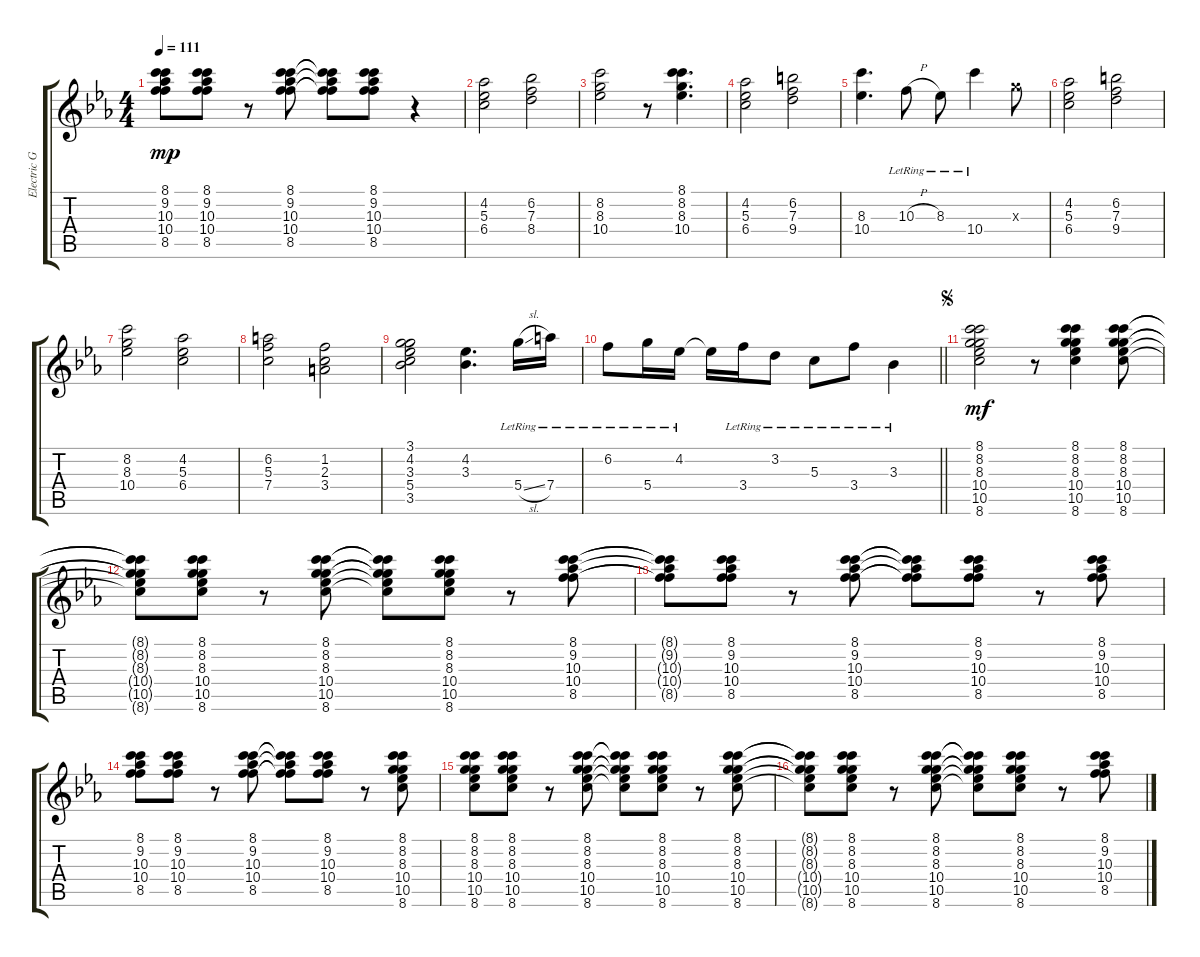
\track ("Electric Gtr (Clean)" "Electric G") {instrument electricguitarclean}
\staff {score tabs}
\tuning (E4 B3 G3 D4 A3 E3) {hide}
\ts (4 4)
\tempo 111
\clef g2
\ks eb
(8.1{t} 9.2{t} 10.3{t} 10.4{t} 8.5{t}).8{dy mp} (8.1 9.2 10.3 10.4 8.5).8 r.8 (8.1 9.2 10.3 10.4 8.5).8 (8.1{t} 9.2{t} 10.3{t} 10.4{t} 8.5{t}).8 (8.1 9.2 10.3 10.4 8.5).8 r.4 |
(4.2 5.3 6.4).2 (6.2 7.3 8.4).2 |
(8.2 8.3 10.4).2 r.8 (8.1 8.2 8.3 10.4).4{d} |
(4.2 5.3 6.4).2 (6.2 7.3 9.4).2 |
(8.3 10.4).4{d} 10.3{h lr}.8 8.3{lr}.8 10.4{lr}.4 12.3{x}.8 |
(4.2 5.3 6.4).2 (6.2 7.3 9.4).2 |
(8.2 8.3 10.4).2 (4.2 5.3 6.4).2 |
(6.2 5.3 7.4).2 (1.2 2.3 3.4).2 |
(3.1 4.2 3.3 5.4 3.5).2 (4.2 3.3).4{d} 5.4{sl lr}.16 7.4{lr}.16 |
\barLineRight lightlight
6.2{lr}.8 5.4{lr}.16 4.2{lr}.16 4.2{t}.16 3.4{lr}.16 3.2{lr}.8 5.3{lr}.8 3.4{lr}.8 3.3{lr}.4 |
\jump segno
(8.1 8.2 8.3 10.4 10.5 8.6).2{dy mf} r.8 (8.1 8.2 8.3 10.4 10.5 8.6).4 (8.1 8.2 8.3 10.4 10.5 8.6).8 |
(8.1{t} 8.2{t} 8.3{t} 10.4{t} 10.5{t} 8.6{t}).8 (8.1 8.2 8.3 10.4 10.5 8.6).8 r.8 (8.1 8.2 8.3 10.4 10.5 8.6).8 (8.1{t} 8.2{t} 8.3{t} 10.4{t} 10.5{t} 8.6{t}).8 (8.1 8.2 8.3 10.4 10.5 8.6).8 r.8 (8.1 9.2 10.3 10.4 8.5).8 |
(8.1{t} 9.2{t} 10.3{t} 10.4{t} 8.5{t}).8 (8.1 9.2 10.3 10.4 8.5).8 r.8 (8.1 9.2 10.3 10.4 8.5).8 (8.1{t} 9.2{t} 10.3{t} 10.4{t} 8.5{t}).8 (8.1 9.2 10.3 10.4 8.5).8 r.8 (8.1 9.2 10.3 10.4 8.5).8 |
(8.1 9.2 10.3 10.4 8.5).8 (8.1 9.2 10.3 10.4 8.5).8 r.8 (8.1 9.2 10.3 10.4 8.5).8 (8.1{t} 9.2{t} 10.3{t} 10.4{t} 8.5{t}).8 (8.1 9.2 10.3 10.4 8.5).8 r.8 (8.1 8.2 8.3 10.4 10.5 8.6).8 |
(8.1 8.2 8.3 10.4 10.5 8.6).8 (8.1 8.2 8.3 10.4 10.5 8.6).8 r.8 (8.1 8.2 8.3 10.4 10.5 8.6).8 (8.1{t} 8.2{t} 8.3{t} 10.4{t} 10.5{t} 8.6{t}).8 (8.1 8.2 8.3 10.4 10.5 8.6).8 r.8 (8.1 8.2 8.3 10.4 10.5 8.6).8 |
(8.1{t} 8.2{t} 8.3{t} 10.4{t} 10.5{t} 8.6{t}).8 (8.1 8.2 8.3 10.4 10.5 8.6).8 r.8 (8.1 8.2 8.3 10.4 10.5 8.6).8 (8.1{t} 8.2{t} 8.3{t} 10.4{t} 10.5{t} 8.6{t}).8 (8.1 8.2 8.3 10.4 10.5 8.6).8 r.8 (8.1 9.2 10.3 10.4 8.5).8
